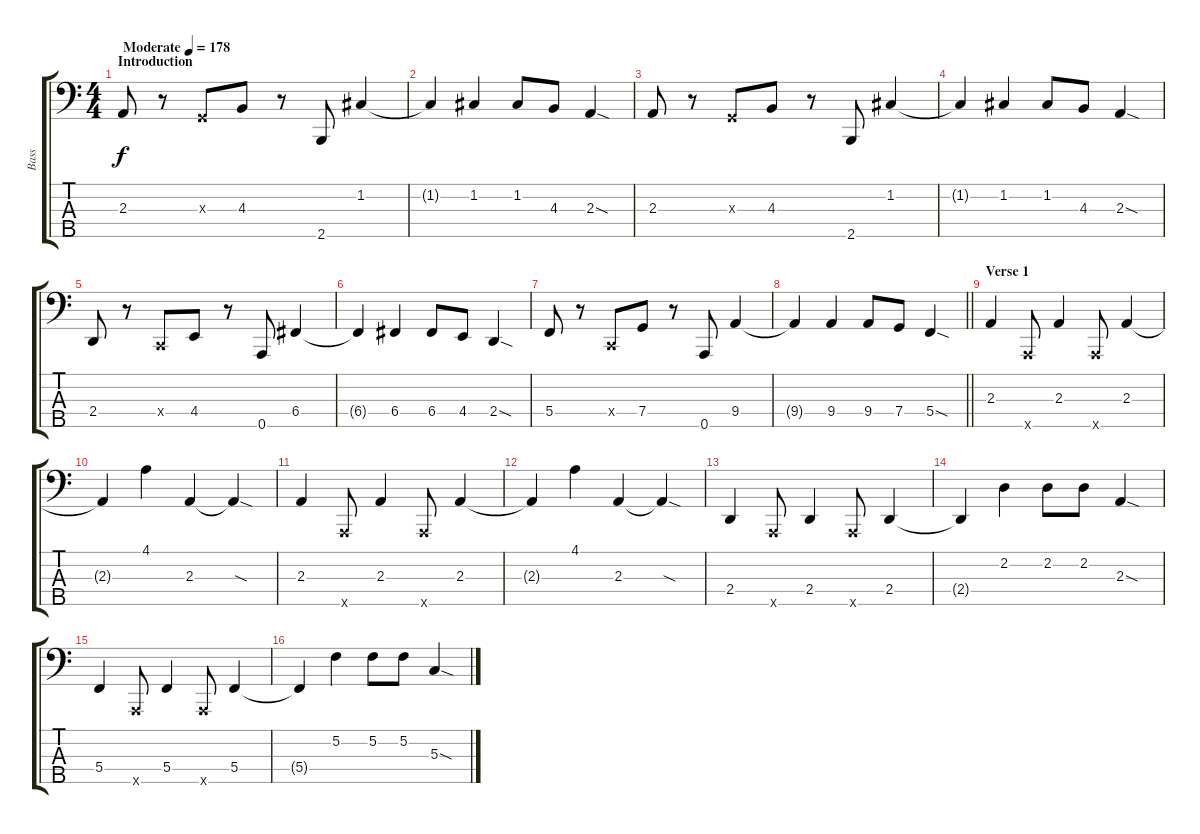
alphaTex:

\track ("Bass" "Bass") {instrument slapbass1}
\staff {score tabs}
\tuning (F2 C2 G1 C1 A0) {hide}
\ts (4 4)
\section ("" "Introduction")
\tempo (178 "Moderate")
\clef f4
\ks c
2.3.8{dy f instrument slapbass1} r.8 0.3{x}.8 4.3.8 r.8 2.5.8 1.2.4 |
1.2{t}.4 1.2.4 1.2.8 4.3.8 2.3{sod}.4 |
2.3.8 r.8 0.3{x}.8 4.3.8 r.8 2.5.8 1.2.4 |
1.2{t}.4 1.2.4 1.2.8 4.3.8 2.3{sod}.4 |
2.4.8 r.8 0.4{x}.8 4.4.8 r.8 0.5.8 6.4.4 |
6.4{t}.4 6.4.4 6.4.8 4.4.8 2.4{sod}.4 |
5.4.8 r.8 0.4{x}.8 7.4.8 r.8 0.5.8 9.4.4 |
\barLineRight lightlight
9.4{t}.4 9.4.4 9.4.8 7.4.8 5.4{sod}.4 |
\section ("" "Verse 1")
2.3.4 0.5{x}.8 2.3.4 0.5{x}.8 2.3.4 |
2.3{t}.4 4.1.4 2.3.4 2.3{sod t}.4 |
2.3.4 0.5{x}.8 2.3.4 0.5{x}.8 2.3.4 |
2.3{t}.4 4.1.4 2.3.4 2.3{sod t}.4 |
2.4.4 0.5{x}.8 2.4.4 0.5{x}.8 2.4.4 |
2.4{t}.4 2.2.4 2.2.8 2.2.8 2.3{sod}.4 |
5.4.4 0.5{x}.8 5.4.4 0.5{x}.8 5.4.4 |
5.4{t}.4 5.2.4 5.2.8 5.2.8 5.3{sod}.4
